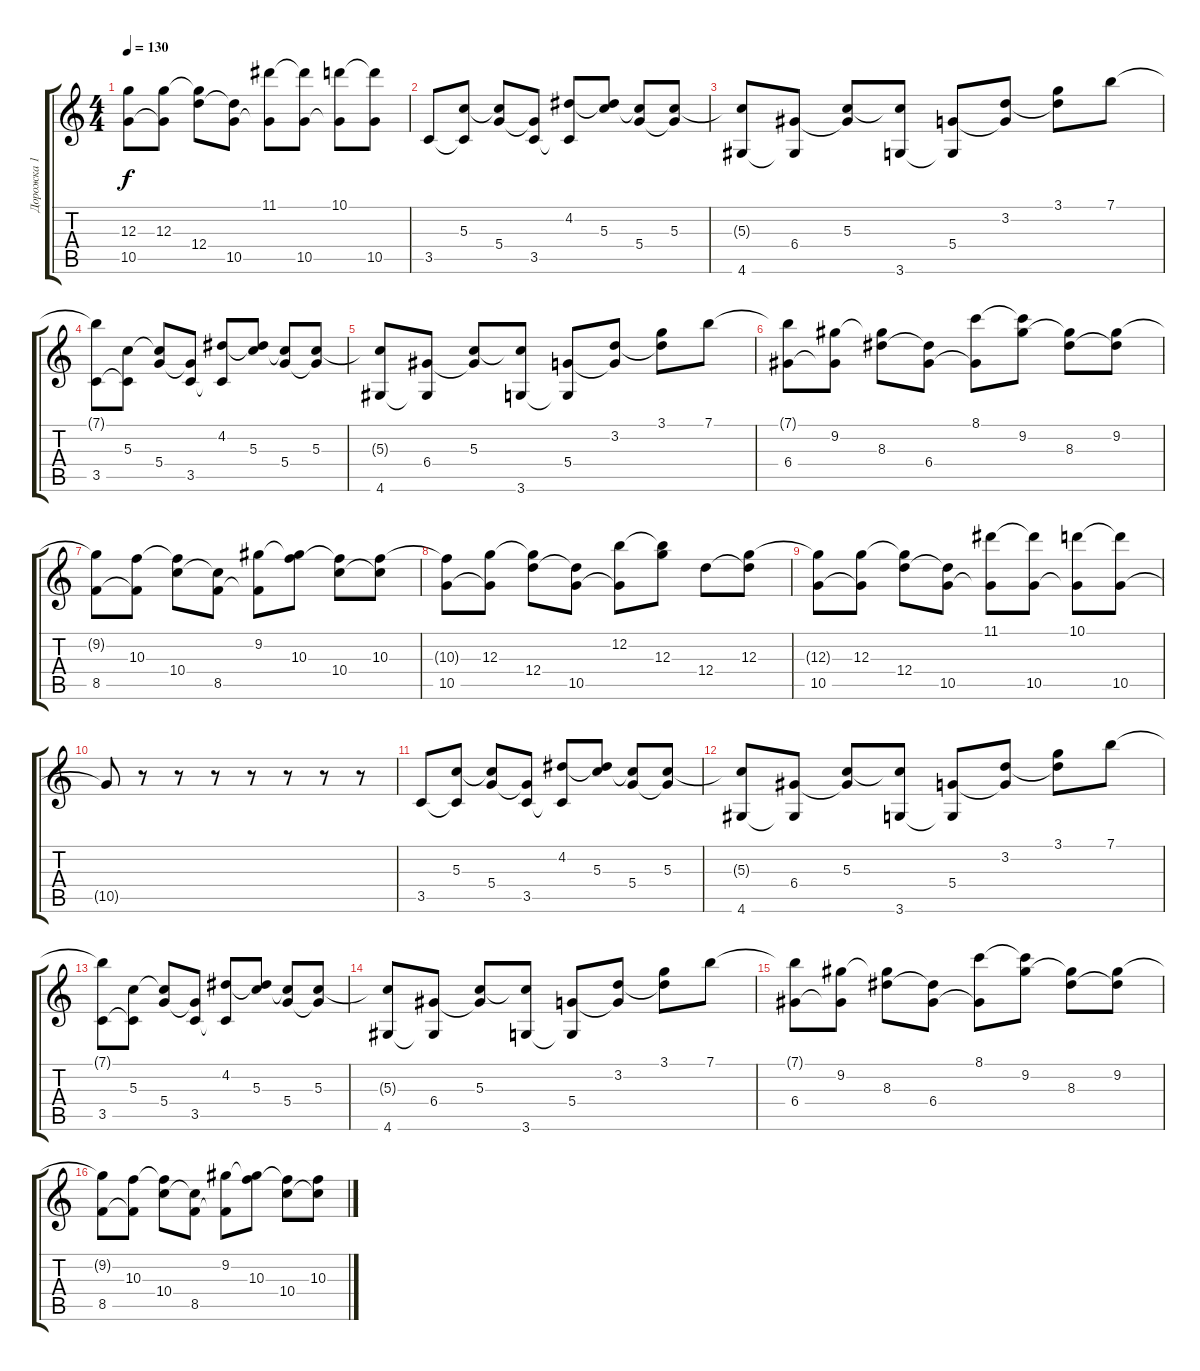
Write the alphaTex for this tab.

\track ("Дорожка 1" "Дорожка 1") {instrument acousticguitarsteel}
\staff {score tabs}
\tuning (E4 B3 G3 D3 A2 E2) {hide}
\ts (4 4)
\tempo 130
\clef g2
\ks c
(12.3{t} 10.5).8{dy f} (12.3 10.5{t}).8 (12.3{t} 12.4).8 (12.4{t} 10.5).8 (11.1 10.5{t}).8 (11.1{t} 10.5).8 (10.1 10.5{t}).8 (10.1{t} 10.5).8 |
3.5.8 (5.3 3.5{t}).8 (5.3{t} 5.4).8 (5.4{t} 3.5).8 (4.2 3.5{t}).8 (4.2{t} 5.3).8 (5.3{t} 5.4).8 (5.3 5.4{t}).8 |
(5.3{t} 4.6).8 (6.4 4.6{t}).8 (5.3 6.4{t}).8 (5.3{t} 3.6).8 (5.4 3.6{t}).8 (3.2 5.4{t}).8 (3.1 3.2{t}).8 7.1.8 |
(7.1{t} 3.5).8 (5.3 3.5{t}).8 (5.3{t} 5.4).8 (5.4{t} 3.5).8 (4.2 3.5{t}).8 (4.2{t} 5.3).8 (5.3{t} 5.4).8 (5.3 5.4{t}).8 |
(5.3{t} 4.6).8 (6.4 4.6{t}).8 (5.3 6.4{t}).8 (5.3{t} 3.6).8 (5.4 3.6{t}).8 (3.2 5.4{t}).8 (3.1 3.2{t}).8 7.1.8 |
(7.1{t} 6.4).8 (9.2 6.4{t}).8 (9.2{t} 8.3).8 (8.3{t} 6.4).8 (8.1 6.4{t}).8 (8.1{t} 9.2).8 (9.2{t} 8.3).8 (9.2 8.3{t}).8 |
(9.2{t} 8.5).8 (10.3 8.5{t}).8 (10.3{t} 10.4).8 (10.4{t} 8.5).8 (9.2 8.5{t}).8 (9.2{t} 10.3).8 (10.3{t} 10.4).8 (10.3 10.4{t}).8 |
(10.3{t} 10.5).8 (12.3 10.5{t}).8 (12.3{t} 12.4).8 (12.4{t} 10.5).8 (12.2 10.5{t}).8 (12.2{t} 12.3).8 12.4.8 (12.3 12.4{t}).8 |
(12.3{t} 10.5).8 (12.3 10.5{t}).8 (12.3{t} 12.4).8 (12.4{t} 10.5).8 (11.1 10.5{t}).8 (11.1{t} 10.5).8 (10.1 10.5{t}).8 (10.1{t} 10.5).8 |
10.5{t}.8 r.8 r.8 r.8 r.8 r.8 r.8 r.8 |
3.5.8 (5.3 3.5{t}).8 (5.3{t} 5.4).8 (5.4{t} 3.5).8 (4.2 3.5{t}).8 (4.2{t} 5.3).8 (5.3{t} 5.4).8 (5.3 5.4{t}).8 |
(5.3{t} 4.6).8 (6.4 4.6{t}).8 (5.3 6.4{t}).8 (5.3{t} 3.6).8 (5.4 3.6{t}).8 (3.2 5.4{t}).8 (3.1 3.2{t}).8 7.1.8 |
(7.1{t} 3.5).8 (5.3 3.5{t}).8 (5.3{t} 5.4).8 (5.4{t} 3.5).8 (4.2 3.5{t}).8 (4.2{t} 5.3).8 (5.3{t} 5.4).8 (5.3 5.4{t}).8 |
(5.3{t} 4.6).8 (6.4 4.6{t}).8 (5.3 6.4{t}).8 (5.3{t} 3.6).8 (5.4 3.6{t}).8 (3.2 5.4{t}).8 (3.1 3.2{t}).8 7.1.8 |
(7.1{t} 6.4).8 (9.2 6.4{t}).8 (9.2{t} 8.3).8 (8.3{t} 6.4).8 (8.1 6.4{t}).8 (8.1{t} 9.2).8 (9.2{t} 8.3).8 (9.2 8.3{t}).8 |
(9.2{t} 8.5).8 (10.3 8.5{t}).8 (10.3{t} 10.4).8 (10.4{t} 8.5).8 (9.2 8.5{t}).8 (9.2{t} 10.3).8 (10.3{t} 10.4).8 (10.3 10.4{t}).8
